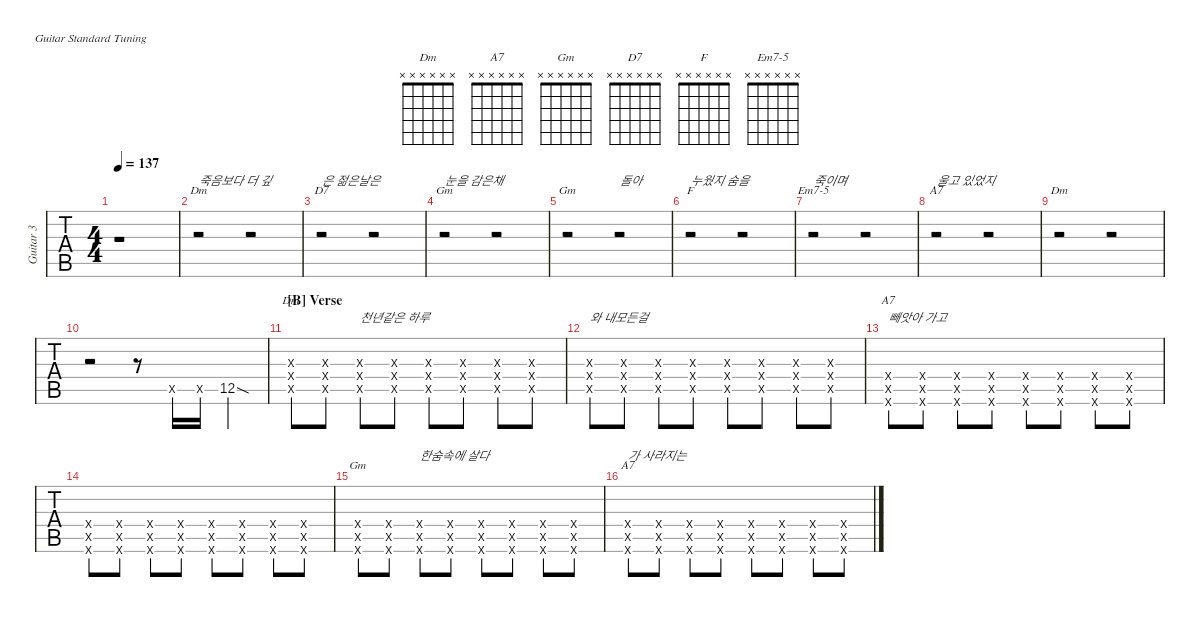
\defaultSystemsLayout 4
\hideDynamics
\bracketExtendMode nobrackets
\track ("Guitar3" "Guitar 3") {defaultSystemsLayout 4 instrument overdrivenguitar}
\staff {tabs}
\tuning (E4 B3 G3 D3 A2 E2)
\chord ("Dm" x x x x x x)
\chord ("A7" x x x x x x)
\chord ("Gm" x x x x x x)
\chord ("D7" x x x x x x)
\chord ("F" x x x x x x)
\chord ("Em7-5" x x x x x x)
\ts (4 4)
\tempo 137
\clef g2
\ks f
r.1{dy mf} |
r.2{ch "Dm" txt "죽음보다 더 깊"} r.2 |
r.2{ch "D7" txt "은 젊은날은"} r.2 |
r.2{ch "Gm" txt "눈을 감은채"} r.2 |
r.2{ch "Gm"} r.2{txt "돌아"} |
r.2{ch "F" txt "누웠지 숨을"} r.2 |
r.2{ch "Em7-5" txt "죽이며"} r.2 |
r.2{ch "A7" txt "울고 있었지"} r.2 |
r.2{ch "Dm"} r.2 |
r.2 r.8 12.5{x acc forcenatural}.16 12.5{x acc forcenatural}.16 12.5{sod acc forcenatural}.4 |
\section ("B" "Verse")
(5.5{x acc forcenatural} 7.4{x acc forcenatural} 7.3{x acc forcenatural}).8{ch "Dm"} (5.5{x acc forcenatural} 7.4{x acc forcenatural} 7.3{x acc forcenatural}).8 (5.5{x acc forcenatural} 7.4{x acc forcenatural} 7.3{x acc forcenatural}).8{txt "천년같은 하루"} (5.5{x acc forcenatural} 7.4{x acc forcenatural} 7.3{x acc forcenatural}).8 (5.5{x acc forcenatural} 7.4{x acc forcenatural} 7.3{x acc forcenatural}).8 (5.5{x acc forcenatural} 7.4{x acc forcenatural} 7.3{x acc forcenatural}).8 (5.5{x acc forcenatural} 7.4{x acc forcenatural} 7.3{x acc forcenatural}).8 (5.5{x acc forcenatural} 7.4{x acc forcenatural} 7.3{x acc forcenatural}).8 |
(5.5{x acc forcenatural} 7.4{x acc forcenatural} 7.3{x acc forcenatural}).8{txt "와 내모든걸"} (5.5{x acc forcenatural} 7.4{x acc forcenatural} 7.3{x acc forcenatural}).8 (5.5{x acc forcenatural} 7.4{x acc forcenatural} 7.3{x acc forcenatural}).8 (5.5{x acc forcenatural} 7.4{x acc forcenatural} 7.3{x acc forcenatural}).8 (5.5{x acc forcenatural} 7.4{x acc forcenatural} 7.3{x acc forcenatural}).8 (5.5{x acc forcenatural} 7.4{x acc forcenatural} 7.3{x acc forcenatural}).8 (5.5{x acc forcenatural} 7.4{x acc forcenatural} 7.3{x acc forcenatural}).8 (5.5{x acc forcenatural} 7.4{x acc forcenatural} 7.3{x acc forcenatural}).8 |
(5.6{x acc forcenatural} 7.5{x acc forcenatural} 7.4{x acc forcenatural}).8{ch "A7" txt "빼앗아 가고"} (5.6{x acc forcenatural} 7.5{x acc forcenatural} 7.4{x acc forcenatural}).8 (5.6{x acc forcenatural} 7.5{x acc forcenatural} 7.4{x acc forcenatural}).8 (5.6{x acc forcenatural} 7.5{x acc forcenatural} 7.4{x acc forcenatural}).8 (5.6{x acc forcenatural} 7.5{x acc forcenatural} 7.4{x acc forcenatural}).8 (5.6{x acc forcenatural} 7.5{x acc forcenatural} 7.4{x acc forcenatural}).8 (5.6{x acc forcenatural} 7.5{x acc forcenatural} 7.4{x acc forcenatural}).8 (5.6{x acc forcenatural} 7.5{x acc forcenatural} 7.4{x acc forcenatural}).8 |
(5.6{x acc forcenatural} 7.5{x acc forcenatural} 7.4{x acc forcenatural}).8 (5.6{x acc forcenatural} 7.5{x acc forcenatural} 7.4{x acc forcenatural}).8 (5.6{x acc forcenatural} 7.5{x acc forcenatural} 7.4{x acc forcenatural}).8 (5.6{x acc forcenatural} 7.5{x acc forcenatural} 7.4{x acc forcenatural}).8 (5.6{x acc forcenatural} 7.5{x acc forcenatural} 7.4{x acc forcenatural}).8 (5.6{x acc forcenatural} 7.5{x acc forcenatural} 7.4{x acc forcenatural}).8 (5.6{x acc forcenatural} 7.5{x acc forcenatural} 7.4{x acc forcenatural}).8 (5.6{x acc forcenatural} 7.5{x acc forcenatural} 7.4{x acc forcenatural}).8 |
(3.6{x acc forcenatural} 5.5{x acc forcenatural} 5.4{x acc forcenatural}).8{ch "Gm"} (3.6{x acc forcenatural} 5.5{x acc forcenatural} 5.4{x acc forcenatural}).8 (3.6{x acc forcenatural} 5.5{x acc forcenatural} 5.4{x acc forcenatural}).8{txt "한숨속에 살다"} (3.6{x acc forcenatural} 5.5{x acc forcenatural} 5.4{x acc forcenatural}).8 (3.6{x acc forcenatural} 5.5{x acc forcenatural} 5.4{x acc forcenatural}).8 (3.6{x acc forcenatural} 5.5{x acc forcenatural} 5.4{x acc forcenatural}).8 (3.6{x acc forcenatural} 5.5{x acc forcenatural} 5.4{x acc forcenatural}).8 (3.6{x acc forcenatural} 5.5{x acc forcenatural} 5.4{x acc forcenatural}).8 |
(5.6{x acc forcenatural} 7.5{x acc forcenatural} 7.4{x acc forcenatural}).8{ch "A7" txt "가 사라지는"} (5.6{x acc forcenatural} 7.5{x acc forcenatural} 7.4{x acc forcenatural}).8 (5.6{x acc forcenatural} 7.5{x acc forcenatural} 7.4{x acc forcenatural}).8 (5.6{x acc forcenatural} 7.5{x acc forcenatural} 7.4{x acc forcenatural}).8 (5.6{x acc forcenatural} 7.5{x acc forcenatural} 7.4{x acc forcenatural}).8 (5.6{x acc forcenatural} 7.5{x acc forcenatural} 7.4{x acc forcenatural}).8 (5.6{x acc forcenatural} 7.5{x acc forcenatural} 7.4{x acc forcenatural}).8 (5.6{x acc forcenatural} 7.5{x acc forcenatural} 7.4{x acc forcenatural}).8
